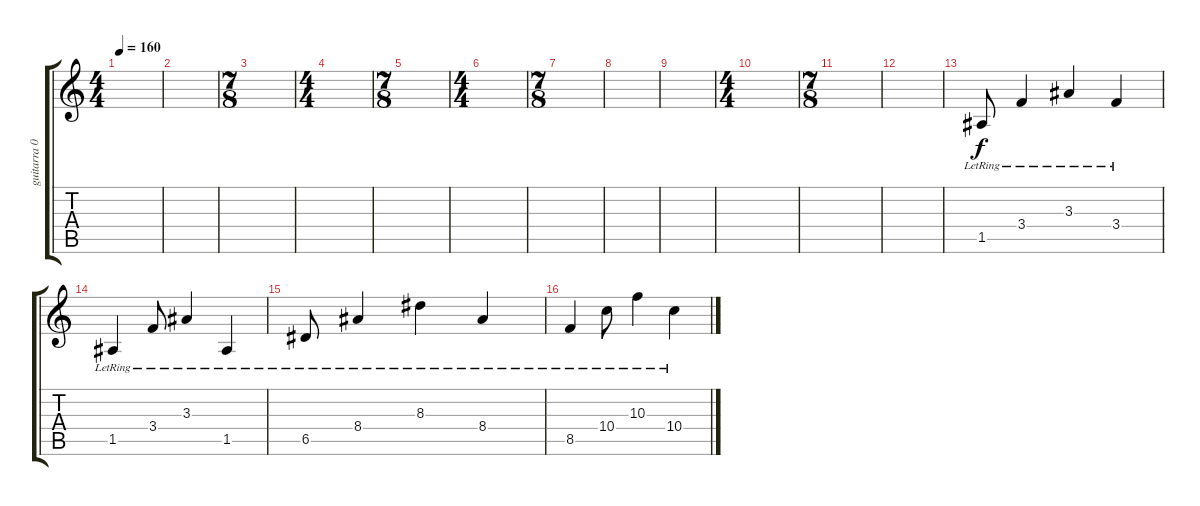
\track ("guitarra 01" "guitarra 0") {instrument electricguitarclean}
\staff {score tabs}
\tuning (E4 B3 G3 D3 A2 D2) {hide}
\ts (4 4)
\tempo 160
\clef g2
\ks c
|
|
\ts (7 8)
|
\ts (4 4)
|
\ts (7 8)
|
\ts (4 4)
|
\ts (7 8)
|
|
|
\ts (4 4)
|
\ts (7 8)
|
|
1.5{lr}.8{instrument electricguitarclean} 3.4{lr}.4 3.3{lr}.4 3.4{lr}.4 |
1.5{lr}.4 3.4{lr}.8 3.3{lr}.4 1.5{lr}.4 |
6.5{lr}.8 8.4{lr}.4 8.3{lr}.4 8.4{lr}.4 |
8.5{lr}.4 10.4{lr}.8 10.3{lr}.4 10.4{lr}.4
